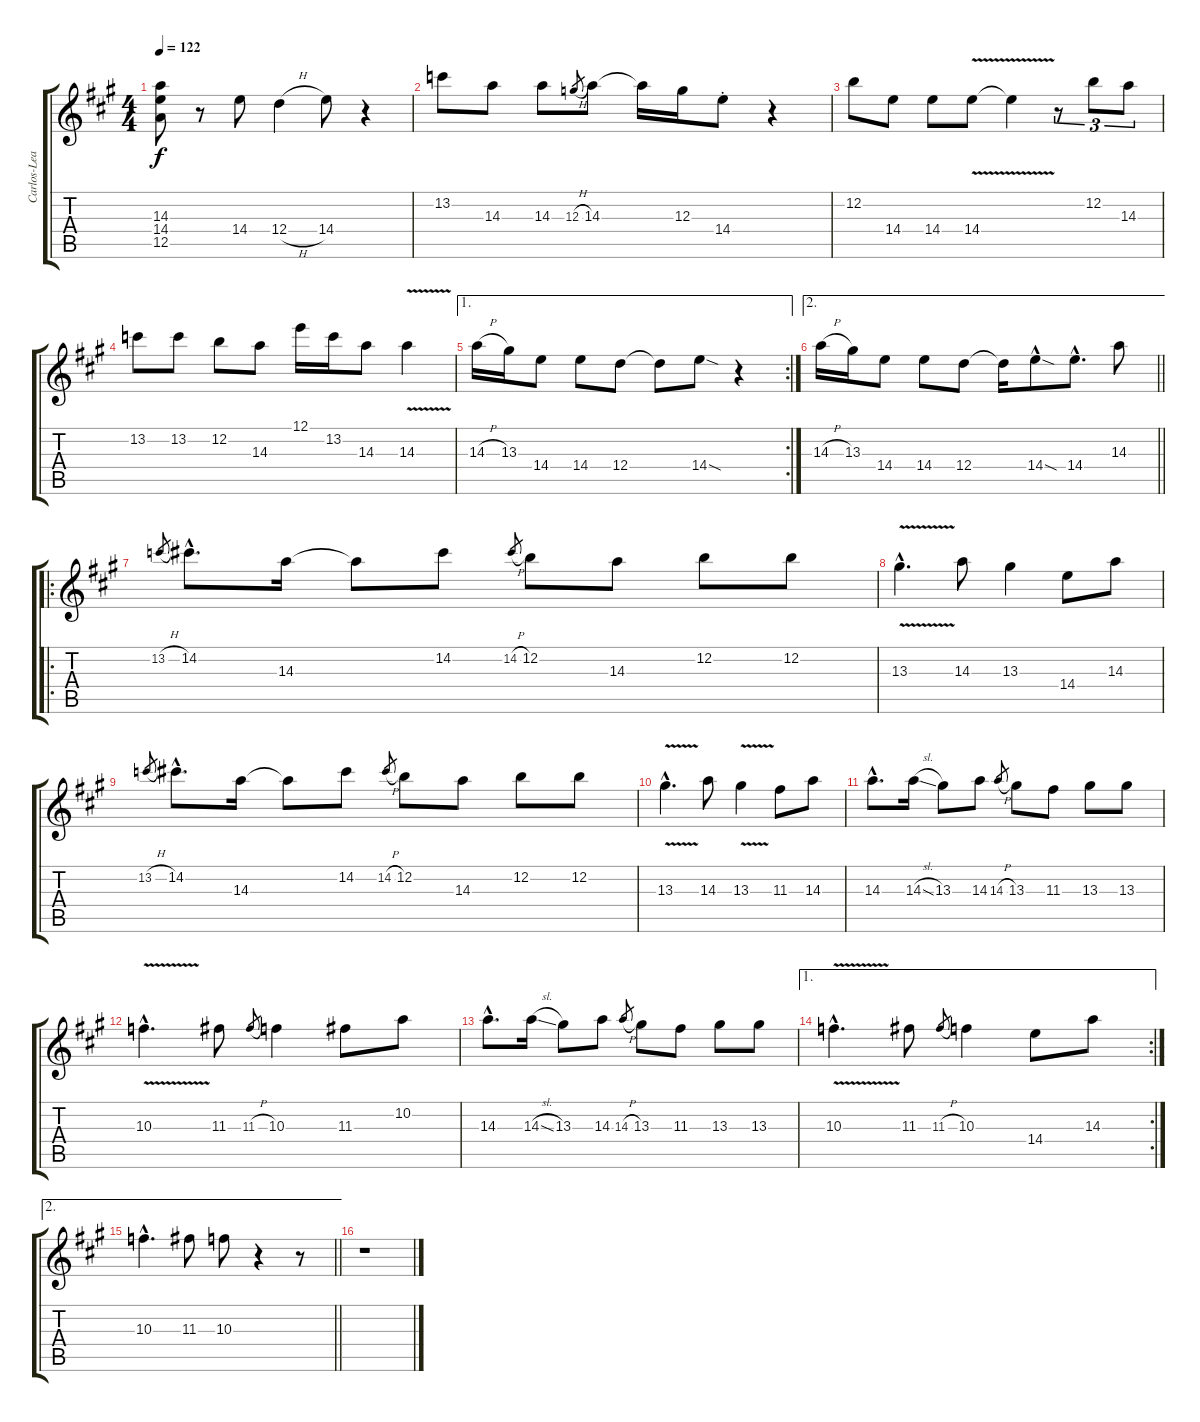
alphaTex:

\track ("Carlos-Lead Guitar" "Carlos-Lea") {instrument overdrivenguitar}
\staff {score tabs}
\tuning (E4 B3 G3 D3 A2 E2) {hide}
\ts (4 4)
\tempo 122
\clef g2
\ks a
(14.3 14.4 12.5).8{dy f} r.8 14.4.8 12.4{h}.4 14.4.8 r.4 |
13.2.8 14.3.8 14.3.8 12.3{h}.8{gr} 14.3.8 14.3{t}.16 12.3.16 14.4{st}.8 r.4 |
12.2.8 14.4.8 14.4.8 14.4{v}.8 14.4{t}.4 r.8{tu (3 2)} 12.2.8{tu (3 2)} 14.3.8{tu (3 2)} |
13.2.8 13.2.8 12.2.8 14.3.8 12.1.16 13.2.16 14.3.8 14.3{v}.4 |
\ae 1
\rc 2
14.3{h}.16 13.3.16 14.4.8 14.4.8 12.4.8 12.4{t}.8 14.4{sod}.8 r.4 |
\ae 2
\barLineRight lightlight
14.3{h}.16 13.3.16 14.4.8 14.4.8 12.4.8 12.4{t}.16 14.4{sod hac}.8 14.4{hac}.8{d} 14.3.8 |
\ro
13.2{h}.8{gr} 14.2{hac}.8{d} 14.3.16 14.3{t}.8 14.2.8 14.2{h}.8{gr} 12.2.8 14.3.8 12.2.8 12.2.8 |
13.3{v hac}.4{d} 14.3.8 13.3.4 14.4.8 14.3.8 |
13.2{h}.8{gr} 14.2{hac}.8{d} 14.3.16 14.3{t}.8 14.2.8 14.2{h}.8{gr} 12.2.8 14.3.8 12.2.8 12.2.8 |
13.3{v hac}.4{d} 14.3.8 13.3{v}.4 11.3.8 14.3.8 |
14.3{hac}.8{d} 14.3{sl}.16 13.3.8 14.3.8 14.3{h}.8{gr} 13.3.8 11.3.8 13.3.8 13.3.8 |
10.3{v hac}.4{d} 11.3.8 11.3{h}.8{gr} 10.3.4 11.3.8 10.2.8 |
14.3{hac}.8{d} 14.3{sl}.16 13.3.8 14.3.8 14.3{h}.8{gr} 13.3.8 11.3.8 13.3.8 13.3.8 |
\ae 1
\rc 2
10.3{v hac}.4{d} 11.3.8 11.3{h}.8{gr} 10.3.4 14.4.8 14.3.8 |
\ae 2
\barLineRight lightlight
10.3{hac}.4{d} 11.3.8 10.3.8 r.4 r.8 |
r.1
